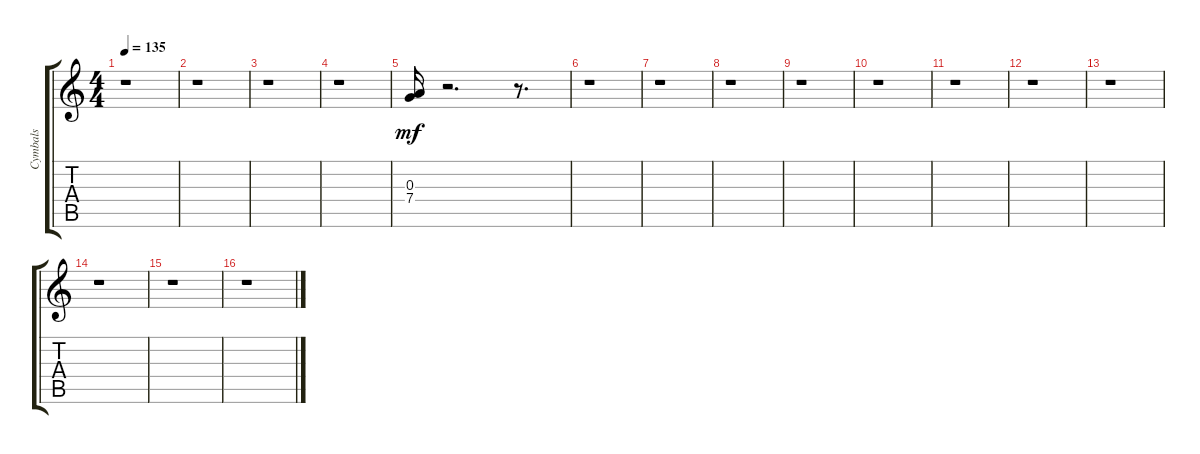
\track ("Cymbals" "Cymbals") {instrument acousticguitarnylon}
\staff {score tabs}
\tuning (E4 B3 G3 D3 A2 E2) {hide}
\ts (4 4)
\tempo 135
\clef g2
\ks c
r.1{dy mf} |
r.1 |
r.1 |
r.1 |
(0.3 7.4).16 r.2{d} r.8{d} |
r.1 |
r.1 |
r.1 |
r.1 |
r.1 |
r.1 |
r.1 |
r.1 |
r.1 |
r.1 |
r.1
